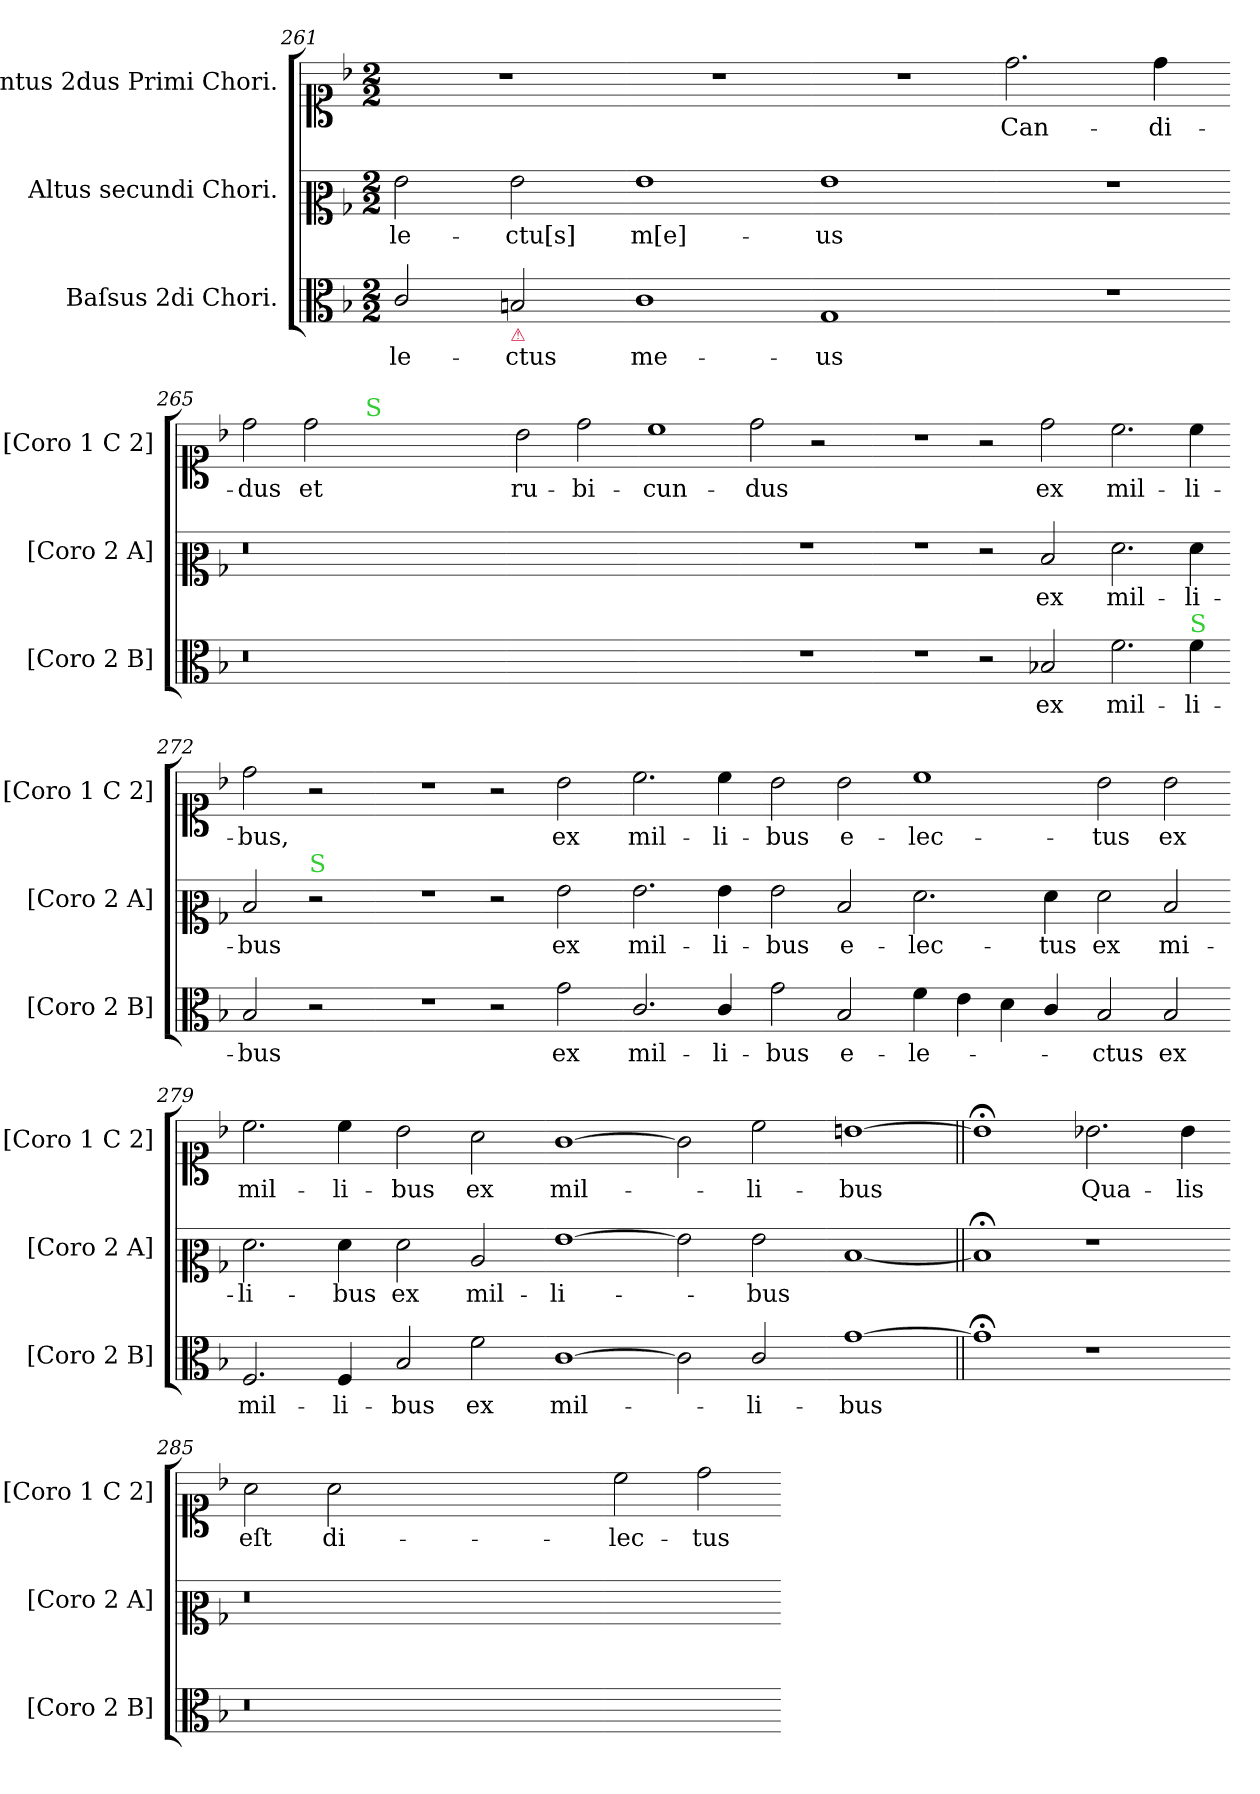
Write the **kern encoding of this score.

**kern	**text	**kern	**text	**kern	**text
*part3	*part3	*part2	*part2	*part1	*part1
*staff3	*staff3	*staff2	*staff2	*staff1	*staff1
*I"Baſsus 2di Chori.	*	*I"Altus secundi Chori.	*	*I"Cantus 2dus Primi Chori.	*
*I'[Coro 2 B]	*	*I'[Coro 2 A]	*	*I'[Coro 1 C 2]	*
*clefC3	*	*clefC2	*	*clefC1	*
*k[b-]	*	*k[b-]	*	*k[b-]	*
*F:	*	*F:	*	*F:	*
*M2/2	*	*M2/2	*	*M2/2	*
=261	=261	=261	=261	=261	=261
2c/	-le-	2g\	-le-	1r	.
!LO:TX:b:color=crimson:t=⚠	!	!	!	!	!
2Bn/	-ctus	2g\	-ctu[s]	.	.
=262-	=262-	=262-	=262-	=262-	=262-
1c	me-	1g	m[e]-	1r	.
=263-	=263-	=263-	=263-	=263-	=263-
1G	-us	1g	-us	1r	.
=264-	=264-	=264-	=264-	=264-	=264-
1r	.	1r	.	2.dd\	Can-
.	.	.	.	4dd\	-di-
=265-	=265-	=265-	=265-	=265-	=265-
0.r	.	0.r	.	2dd\	-dus
.	.	.	.	2dd\	et
!	!	!	!	!LO:TX:a:color=limegreen:t=S	!
.	.	.	.	0ryy	.
=266-	=266-	=266-	=266-	=266-	=266-
1ryy	.	1ryy	.	2b-\	ru-
.	.	.	.	2dd\	-bi-
=267-	=267-	=267-	=267-	=267-	=267-
1ryy	.	1ryy	.	1cc	-cun-
=268-	=268-	=268-	=268-	=268-	=268-
1r	.	1r	.	2dd\	-dus
.	.	.	.	2r	.
=269-	=269-	=269-	=269-	=269-	=269-
1r	.	1r	.	1r	.
=270-	=270-	=270-	=270-	=270-	=270-
2r	.	2r	.	2r	.
2B-X/	ex	2d/	ex	2dd\	ex
=271-	=271-	=271-	=271-	=271-	=271-
2.f\	mil-	2.f\	mil-	2.cc\	mil-
!LO:TX:a:color=limegreen:t=S	!	!	!	!	!
4f\	-li-	4f\	-li-	4cc\	-li-
=272-	=272-	=272-	=272-	=272-	=272-
2B-/	-bus	2d/	-bus	2dd\	-bus,
!	!	!LO:TX:a:color=limegreen:t=S	!	!	!
2r	.	2r	.	2r	.
=273-	=273-	=273-	=273-	=273-	=273-
1r	.	1r	.	1r	.
=274-	=274-	=274-	=274-	=274-	=274-
2r	.	2r	.	2r	.
2g\	ex	2g\	ex	2b-\	ex
=275-	=275-	=275-	=275-	=275-	=275-
2.c/	mil-	2.g\	mil-	2.cc\	mil-
4c/	-li-	4g\	-li-	4cc\	-li-
=276-	=276-	=276-	=276-	=276-	=276-
2g\	-bus	2g\	-bus	2b-\	-bus
2B-/	e-	2d/	e-	2b-\	e-
=277-	=277-	=277-	=277-	=277-	=277-
4f\	-le-	2.f\	-lec-	1cc	-lec-
4e\	.	.	.	.	.
4d\	.	.	.	.	.
4c/	.	4f\	-tus	.	.
=278-	=278-	=278-	=278-	=278-	=278-
2B-/	-ctus	2f\	ex	2b-\	-tus
2B-/	ex	2d/	mi-	2b-\	ex
=279-	=279-	=279-	=279-	=279-	=279-
2.F/	mil-	2.f\	-li-	2.cc\	mil-
4F/	-li-	4f\	-bus	4cc\	-li-
=280-	=280-	=280-	=280-	=280-	=280-
2B-/	-bus	2f\	ex	2b-\	-bus
2f\	ex	2c/	mil-	2a\	ex
=281-	=281-	=281-	=281-	=281-	=281-
[1c	mil-	[1g	-li-	[1g	mil-
=282-	=282-	=282-	=282-	=282-	=282-
2c]	.	2g]	.	2g]	.
2c/	-li-	2g\	-bus	2cc\	-li-
=283-	=283-	=283-	=283-	=283-	=283-
[1g	-bus	[1d	.	[1bn	-bus
=284||	=284||	=284||	=284||	=284||	=284||
1g;<;]	.	1d;<;]	.	1b;<;]	.
1r	.	1r	.	2.b-X\	Qua-
.	.	.	.	4b-\	-lis
=285-	=285-	=285-	=285-	=285-	=285-
0.r	.	0.r	.	2a\	-eſt
.	.	.	.	2a\	di-
.	.	.	.	0ryy	.
=286-	=286-	=286-	=286-	=286-	=286-
1ryy	.	1ryy	.	2cc\	-lec-
.	.	.	.	2dd\	-tus
=-	=-	=-	=-	=-	=-
*-	*-	*-	*-	*-	*-
